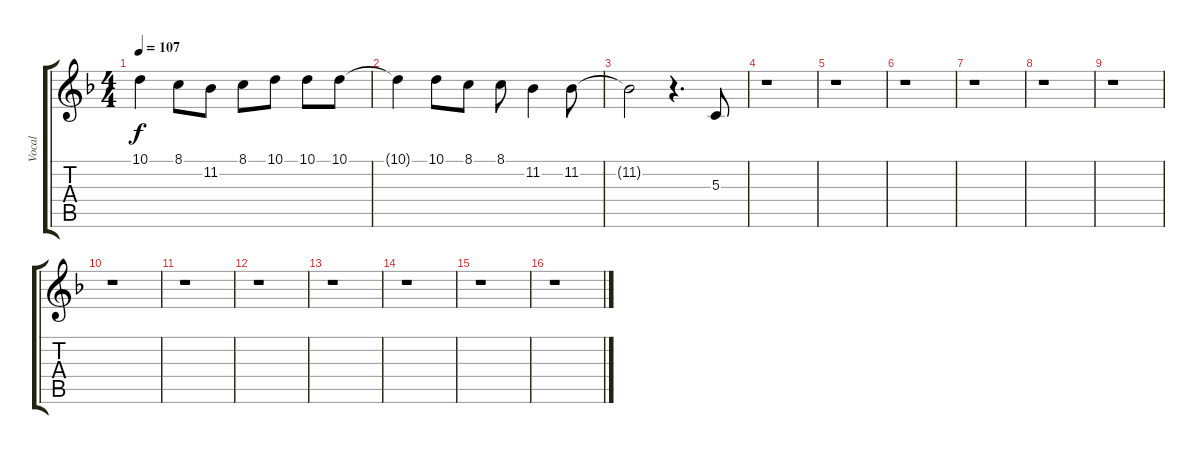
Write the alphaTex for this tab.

\track ("Vocal" "Vocal") {instrument violin}
\staff {score tabs}
\tuning (E4 B3 G3 D3 A2 E2) {hide}
\ts (4 4)
\tempo 107
\clef g2
\ks f
10.1.4{dy f} 8.1.8 11.2.8 8.1.8 10.1.8 10.1.8 10.1.8 |
10.1{t}.4 10.1.8 8.1.8 8.1.8 11.2.4 11.2.8 |
11.2{t}.2 r.4{d} 5.3.8 |
r.1 |
r.1 |
r.1 |
r.1 |
r.1 |
r.1 |
r.1 |
r.1 |
r.1 |
r.1 |
r.1 |
r.1 |
r.1
